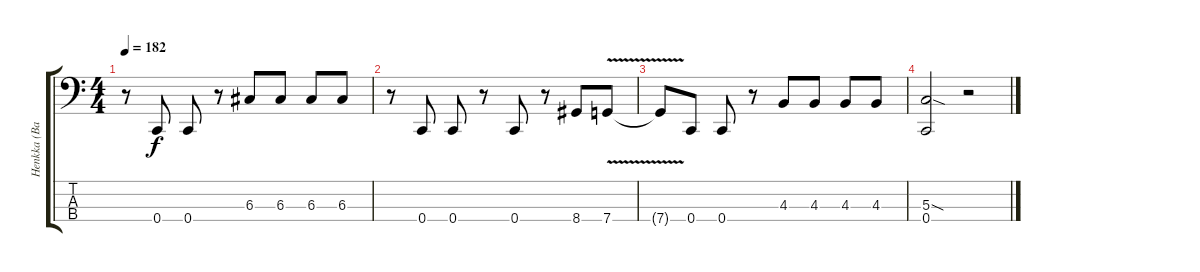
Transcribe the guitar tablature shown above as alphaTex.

\track ("Henkka (Bass)" "Henkka (Ba") {instrument electricbasspick}
\staff {score tabs}
\tuning (F2 C2 G1 C1) {hide}
\ts (4 4)
\tempo 182
\clef f4
\ks c
r.8{dy f} 0.4.8 0.4.8 r.8 6.3.8 6.3.8 6.3.8 6.3.8 |
r.8 0.4.8 0.4.8 r.8 0.4.8 r.8 8.4.8 7.4{v}.8 |
7.4{t}.8 0.4.8 0.4.8 r.8 4.3.8 4.3.8 4.3.8 4.3.8 |
(5.3{sod} 0.4).2 r.2
